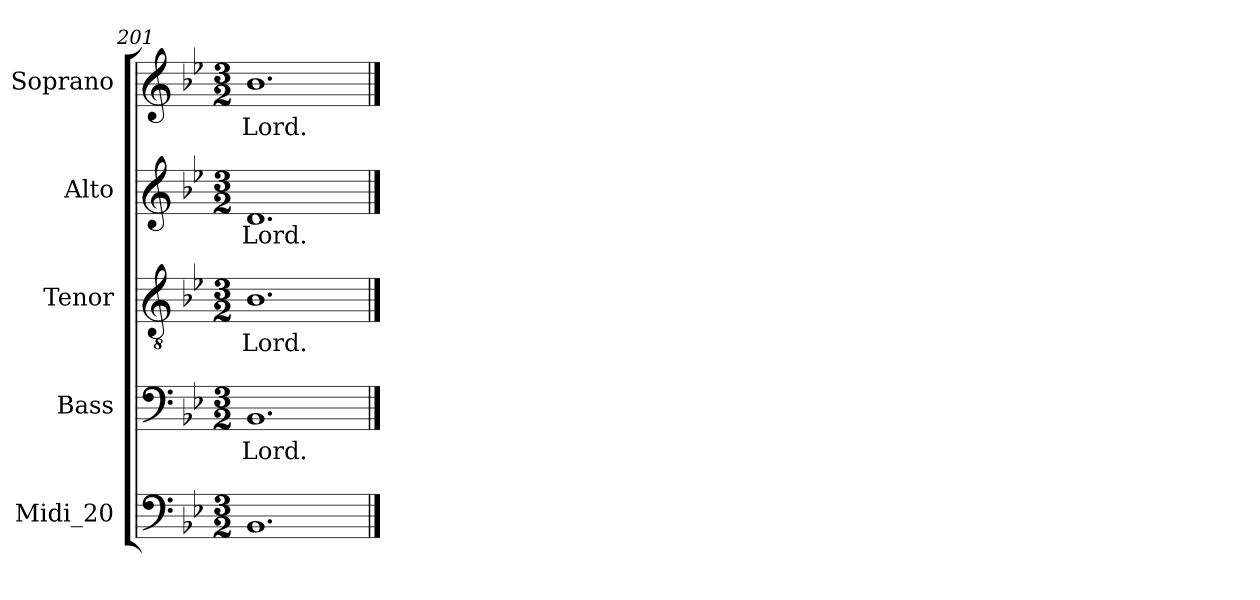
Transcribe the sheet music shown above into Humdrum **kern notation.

**kern	**kern	**text	**kern	**text	**kern	**text	**kern	**text
*part5	*part4	*part4	*part3	*part3	*part2	*part2	*part1	*part1
*staff5	*staff4	*staff4	*staff3	*staff3	*staff2	*staff2	*staff1	*staff1
*I"Midi_20	*I"Bass	*	*I"Tenor	*	*I"Alto	*	*I"Soprano	*
*	*I'B	*	*I'T	*	*I'A	*	*I'S	*
*clefF4	*clefF4	*	*clefGv2	*	*clefG2	*	*clefG2	*
*k[b-e-]	*k[b-e-]	*	*k[b-e-]	*	*k[b-e-]	*	*k[b-e-]	*
*B-:	*B-:	*	*B-:	*	*B-:	*	*B-:	*
*M3/2	*M3/2	*	*M3/2	*	*M3/2	*	*M3/2	*
=201	=201	=201	=201	=201	=201	=201	=201	=201
!	!	!LO:LY:b	!	!LO:LY:b	!	!LO:LY:b	!	!LO:LY:b
1.BB-	1.BB-	Lord.	1.B-	Lord.	1.d	Lord.	1.b-	Lord.
==	==	==	==	==	==	==	==	==
*-	*-	*-	*-	*-	*-	*-	*-	*-
